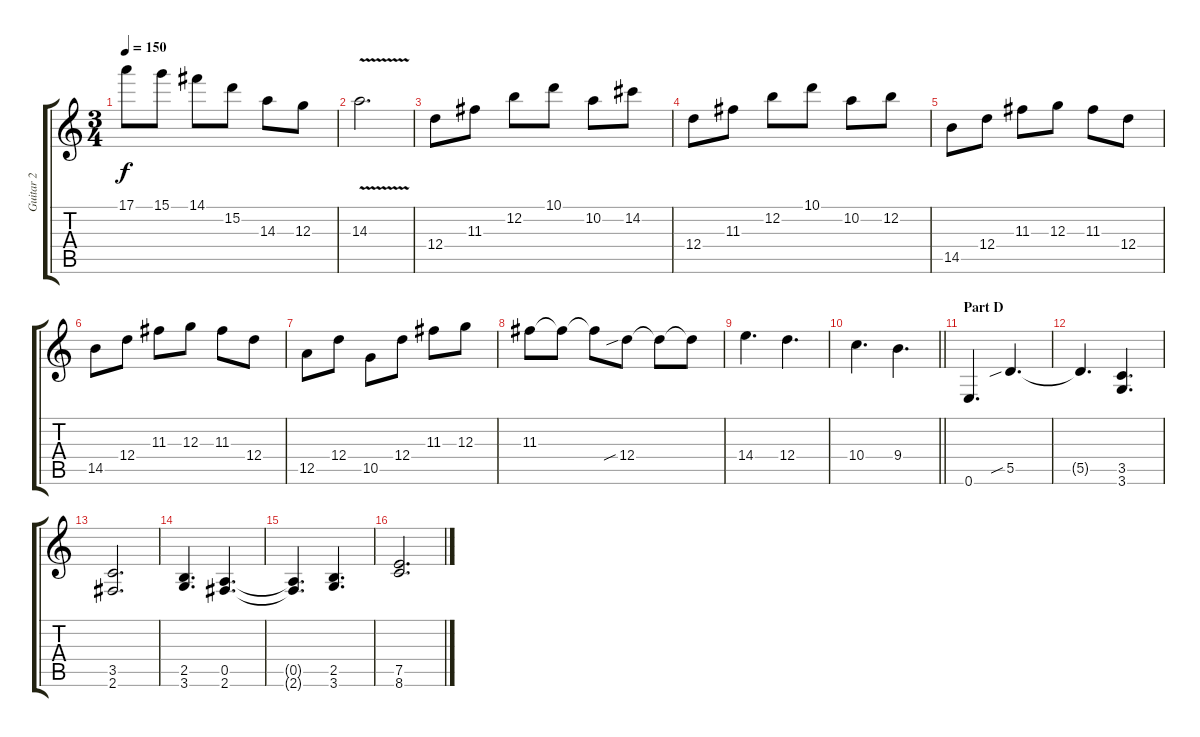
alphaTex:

\track ("Guitar 2" "Guitar 2") {instrument distortionguitar}
\staff {score tabs}
\tuning (E4 B3 G3 D3 A2 E2) {hide}
\ts (3 4)
\tempo 150
\clef g2
\ks c
17.1.8{dy f} 15.1.8 14.1.8 15.2.8 14.3.8 12.3.8 |
14.3{v}.2{d} |
12.4.8 11.3.8 12.2.8 10.1.8 10.2.8 14.2.8 |
12.4.8 11.3.8 12.2.8 10.1.8 10.2.8 12.2.8 |
14.5.8 12.4.8 11.3.8 12.3.8 11.3.8 12.4.8 |
14.5.8 12.4.8 11.3.8 12.3.8 11.3.8 12.4.8 |
12.5.8 12.4.8 10.5.8 12.4.8 11.3.8 12.3.8 |
11.3.8 11.3{t}.8 11.3{t}.8 12.4{sib}.8 12.4{t}.8 12.4{t}.8 |
14.4.4{d} 12.4.4{d} |
\barLineRight lightlight
10.4.4{d} 9.4.4{d} |
\section ("" "Part D")
0.6.4{d} 5.5{sib}.4{d} |
5.5{t}.4{d} (3.5 3.6).4{d} |
(3.5 2.6).2{d} |
(2.5 3.6).4{d} (0.5 2.6).4{d} |
(0.5{t} 2.6{t}).4{d} (2.5 3.6).4{d} |
(7.5 8.6).2{d}
